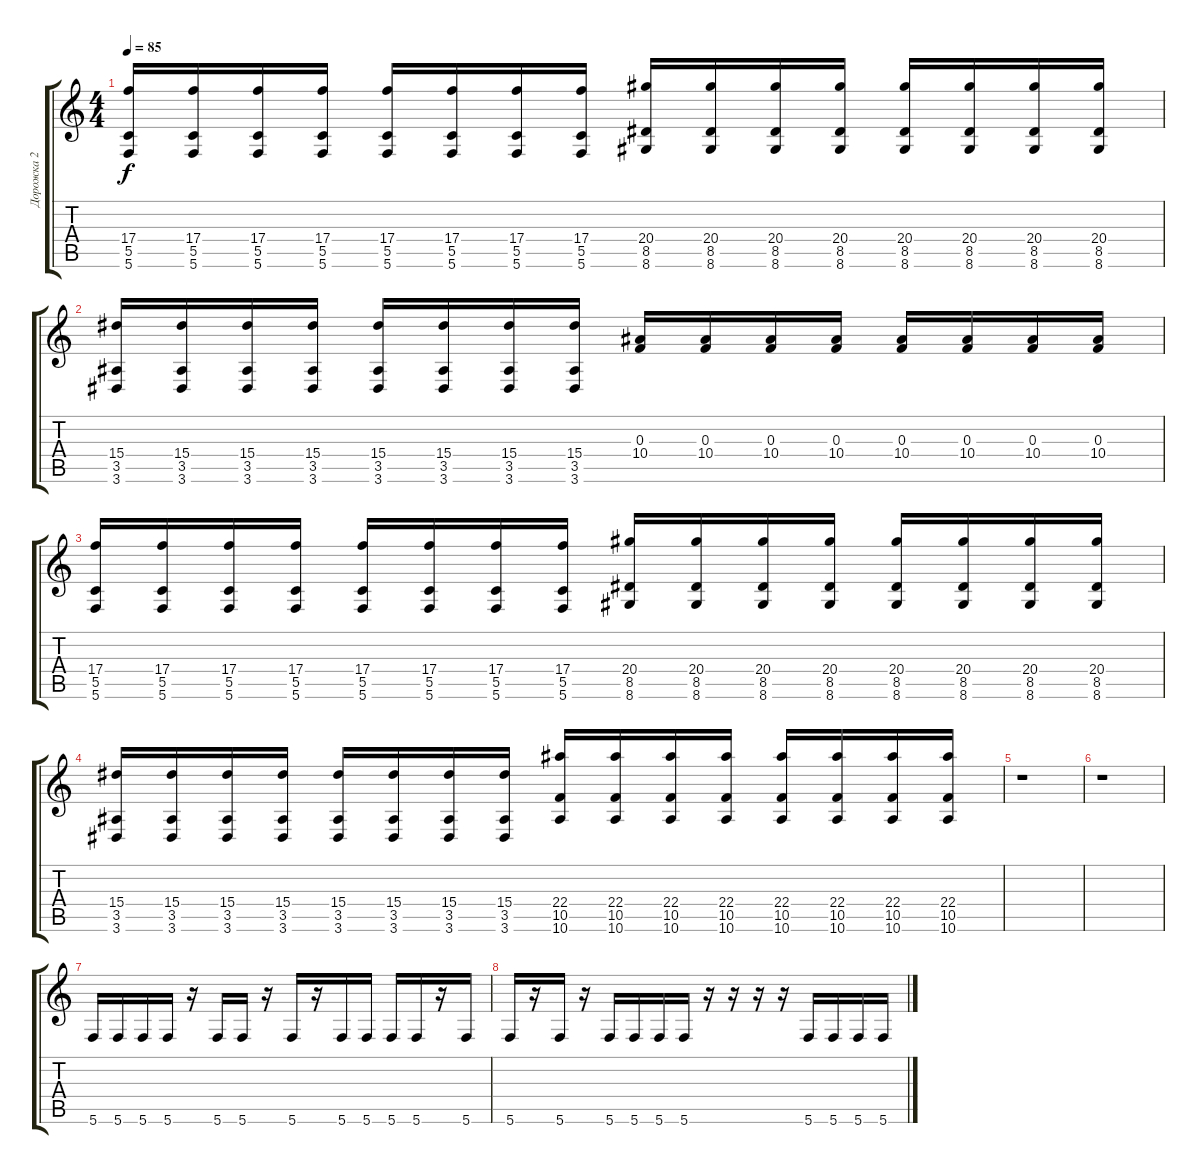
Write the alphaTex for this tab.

\track ("Дорожка 2" "Дорожка 2") {instrument distortionguitar}
\staff {score tabs}
\tuning (D4 A3 F3 C3 G2 C2) {hide}
\ts (4 4)
\tempo 85
\clef g2
\ks c
(17.4 5.5 5.6).16{dy f} (17.4 5.5 5.6).16 (17.4 5.5 5.6).16 (17.4 5.5 5.6).16 (17.4 5.5 5.6).16 (17.4 5.5 5.6).16 (17.4 5.5 5.6).16 (17.4 5.5 5.6).16 (20.4 8.5 8.6).16 (20.4 8.5 8.6).16 (20.4 8.5 8.6).16 (20.4 8.5 8.6).16 (20.4 8.5 8.6).16 (20.4 8.5 8.6).16 (20.4 8.5 8.6).16 (20.4 8.5 8.6).16 |
(15.4 3.5 3.6).16 (15.4 3.5 3.6).16 (15.4 3.5 3.6).16 (15.4 3.5 3.6).16 (15.4 3.5 3.6).16 (15.4 3.5 3.6).16 (15.4 3.5 3.6).16 (15.4 3.5 3.6).16 (0.3 10.4).16 (0.3 10.4).16 (0.3 10.4).16 (0.3 10.4).16 (0.3 10.4).16 (0.3 10.4).16 (0.3 10.4).16 (0.3 10.4).16 |
(17.4 5.5 5.6).16 (17.4 5.5 5.6).16 (17.4 5.5 5.6).16 (17.4 5.5 5.6).16 (17.4 5.5 5.6).16 (17.4 5.5 5.6).16 (17.4 5.5 5.6).16 (17.4 5.5 5.6).16 (20.4 8.5 8.6).16 (20.4 8.5 8.6).16 (20.4 8.5 8.6).16 (20.4 8.5 8.6).16 (20.4 8.5 8.6).16 (20.4 8.5 8.6).16 (20.4 8.5 8.6).16 (20.4 8.5 8.6).16 |
(15.4 3.5 3.6).16 (15.4 3.5 3.6).16 (15.4 3.5 3.6).16 (15.4 3.5 3.6).16 (15.4 3.5 3.6).16 (15.4 3.5 3.6).16 (15.4 3.5 3.6).16 (15.4 3.5 3.6).16 (22.4 10.5 10.6).16 (22.4 10.5 10.6).16 (22.4 10.5 10.6).16 (22.4 10.5 10.6).16 (22.4 10.5 10.6).16 (22.4 10.5 10.6).16 (22.4 10.5 10.6).16 (22.4 10.5 10.6).16 |
r.1 |
r.1 |
5.6.16 5.6.16 5.6.16 5.6.16 r.16 5.6.16 5.6.16 r.16 5.6.16 r.16 5.6.16 5.6.16 5.6.16 5.6.16 r.16 5.6.16 |
5.6.16 r.16 5.6.16 r.16 5.6.16 5.6.16 5.6.16 5.6.16 r.16 r.16 r.16 r.16 5.6.16 5.6.16 5.6.16 5.6.16
